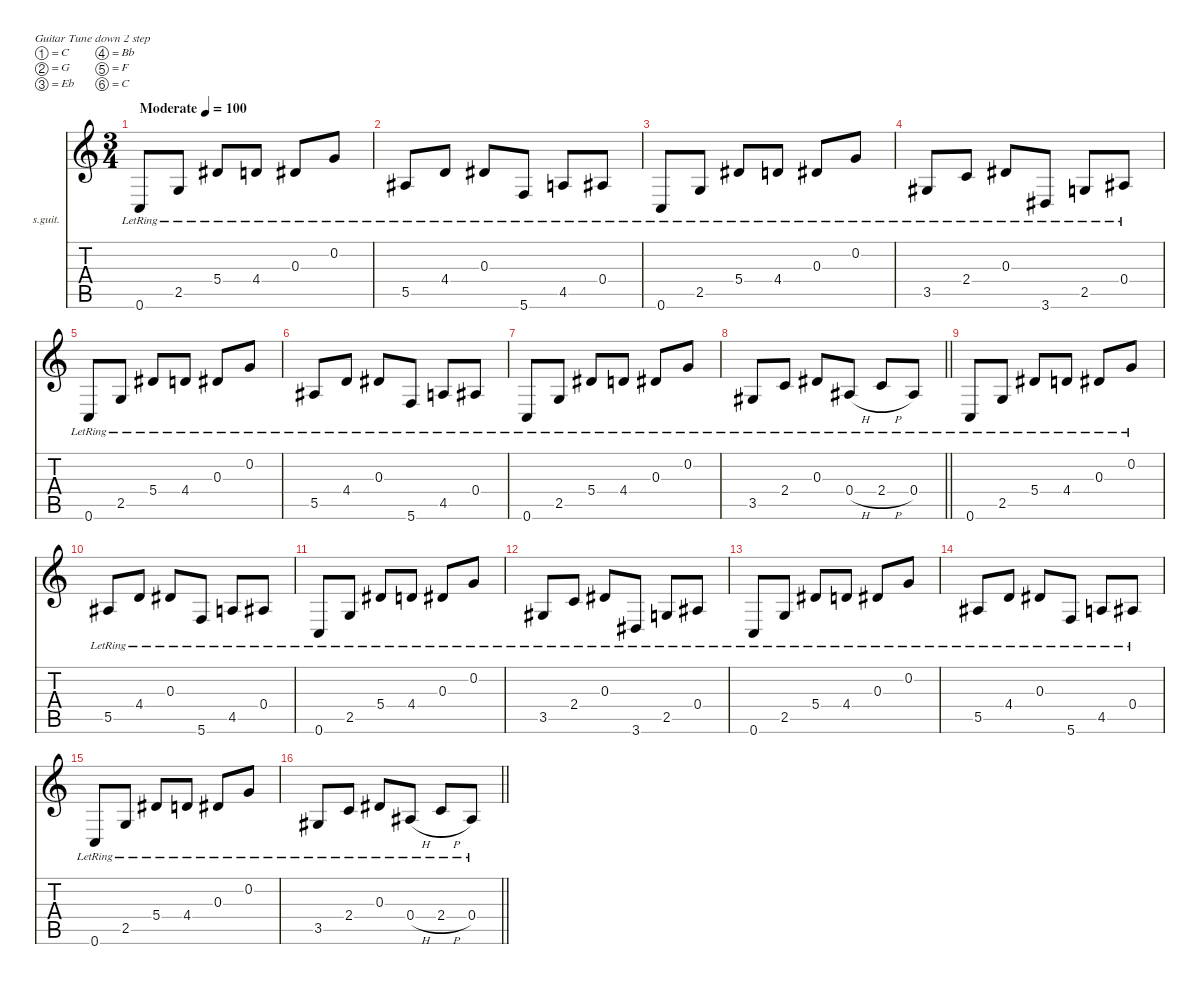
\defaultSystemsLayout 4
\hideDynamics
\bracketExtendMode nobrackets
\firstSystemTrackNameOrientation horizontal
\otherSystemsTrackNameOrientation horizontal
\track ("Wildgeraesch" "s.guit.") {instrument acousticguitarsteel}
\staff {score tabs}
\tuning (C4 G3 Eb3 Bb2 F2 C2)
\ts (3 4)
\beaming (8 2 2 2)
\tempo (100 "Moderate")
\clef g2
\ks c
0.6{lr}.8{dy f instrument acousticguitarsteel beam Up} 2.5{lr}.8{beam Up} 5.4{lr acc #}.8{beam Up} 4.4{lr}.8{beam Up} 0.3{lr acc #}.8{beam Up} 0.2{lr}.8{beam Up} |
5.5{lr acc #}.8{beam Up} 4.4{lr}.8{beam Up} 0.3{lr acc #}.8{beam Up} 5.6{lr}.8{beam Up} 4.5{lr}.8{beam Up} 0.4{lr acc #}.8{beam Up} |
0.6{lr}.8{beam Up} 2.5{lr}.8{beam Up} 5.4{lr acc #}.8{beam Up} 4.4{lr}.8{beam Up} 0.3{lr acc #}.8{beam Up} 0.2{lr}.8{beam Up} |
3.5{lr acc #}.8{beam Up} 2.4{lr}.8{beam Up} 0.3{lr acc #}.8{beam Up} 3.6{lr acc #}.8{beam Up} 2.5{lr}.8{beam Up} 0.4{lr acc #}.8{beam Up} |
0.6{lr}.8{beam Up} 2.5{lr}.8{beam Up} 5.4{lr acc #}.8{beam Up} 4.4{lr}.8{beam Up} 0.3{lr acc #}.8{beam Up} 0.2{lr}.8{beam Up} |
5.5{lr acc #}.8{beam Up} 4.4{lr}.8{beam Up} 0.3{lr acc #}.8{beam Up} 5.6{lr}.8{beam Up} 4.5{lr}.8{beam Up} 0.4{lr acc #}.8{beam Up} |
0.6{lr}.8{beam Up} 2.5{lr}.8{beam Up} 5.4{lr acc #}.8{beam Up} 4.4{lr}.8{beam Up} 0.3{lr acc #}.8{beam Up} 0.2{lr}.8{beam Up} |
\barLineRight lightlight
3.5{lr acc #}.8{beam Up} 2.4{lr}.8{beam Up} 0.3{lr acc #}.8{beam Up} 0.4{h lr acc #}.8{beam Up} 2.4{h lr}.8{beam Up} 0.4{lr acc #}.8{beam Up} |
0.6{lr}.8{beam Up} 2.5{lr}.8{beam Up} 5.4{lr acc #}.8{beam Up} 4.4{lr}.8{beam Up} 0.3{lr acc #}.8{beam Up} 0.2{lr}.8{beam Up} |
5.5{lr acc #}.8{beam Up} 4.4{lr}.8{beam Up} 0.3{lr acc #}.8{beam Up} 5.6{lr}.8{beam Up} 4.5{lr}.8{beam Up} 0.4{lr acc #}.8{beam Up} |
0.6{lr}.8{beam Up} 2.5{lr}.8{beam Up} 5.4{lr acc #}.8{beam Up} 4.4{lr}.8{beam Up} 0.3{lr acc #}.8{beam Up} 0.2{lr}.8{beam Up} |
3.5{lr acc #}.8{beam Up} 2.4{lr}.8{beam Up} 0.3{lr acc #}.8{beam Up} 3.6{lr acc #}.8{beam Up} 2.5{lr}.8{beam Up} 0.4{lr acc #}.8{beam Up} |
0.6{lr}.8{beam Up} 2.5{lr}.8{beam Up} 5.4{lr acc #}.8{beam Up} 4.4{lr}.8{beam Up} 0.3{lr acc #}.8{beam Up} 0.2{lr}.8{beam Up} |
5.5{lr acc #}.8{beam Up} 4.4{lr}.8{beam Up} 0.3{lr acc #}.8{beam Up} 5.6{lr}.8{beam Up} 4.5{lr}.8{beam Up} 0.4{lr acc #}.8{beam Up} |
0.6{lr}.8{beam Up} 2.5{lr}.8{beam Up} 5.4{lr acc #}.8{beam Up} 4.4{lr}.8{beam Up} 0.3{lr acc #}.8{beam Up} 0.2{lr}.8{beam Up} |
\barLineRight lightlight
3.5{lr acc #}.8{beam Up} 2.4{lr}.8{beam Up} 0.3{lr acc #}.8{beam Up} 0.4{h lr acc #}.8{beam Up} 2.4{h lr}.8{beam Up} 0.4{lr acc #}.8{beam Up}
